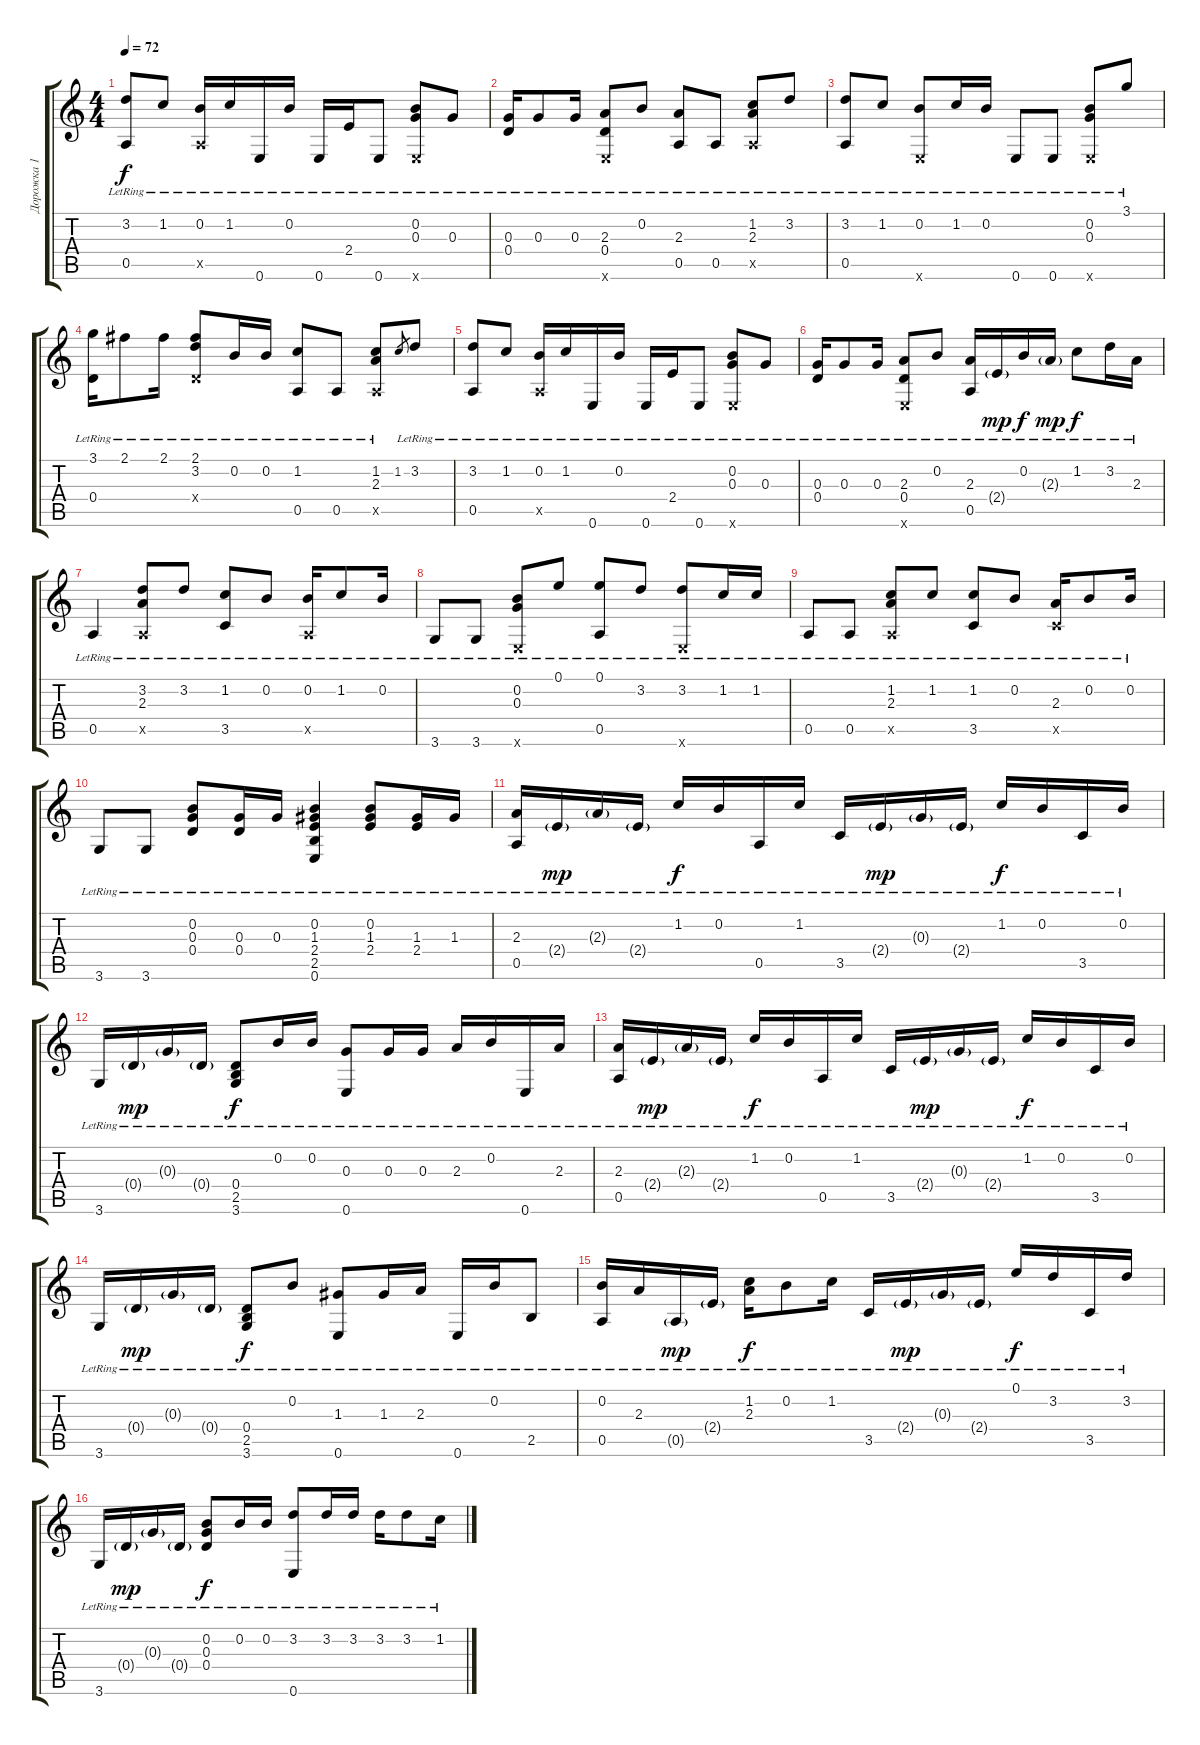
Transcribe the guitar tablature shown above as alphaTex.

\track ("Дорожка 1" "Дорожка 1") {instrument acousticguitarsteel}
\staff {score tabs}
\tuning (E4 B3 G3 D3 A2 E2) {hide}
\ts (4 4)
\tempo 72
\clef g2
\ks c
(3.2{lr} 0.5{lr}).8{dy f} 1.2{lr}.8 (0.2{lr} 0.5{x}).16 1.2{lr}.16 0.6{lr}.16 0.2{lr}.16 0.6{lr}.16 2.4{lr}.16 0.6{lr}.8 (0.2{lr} 0.3{lr} 0.6{x}).8 0.3{lr}.8 |
(0.3{lr} 0.4{lr}).16 0.3{lr}.8 0.3{lr}.16 (2.3{lr} 0.4{lr} 0.6{x}).8 0.2{lr}.8 (2.3{lr} 0.5{lr}).8 0.5{lr}.8 (1.2{lr} 2.3{lr} 0.5{x}).8 3.2{lr}.8 |
(3.2{lr} 0.5{lr}).8 1.2{lr}.8 (0.2{lr} 0.6{x}).8 1.2{lr}.16 0.2{lr}.16 0.6{lr}.8 0.6{lr}.8 (0.2{lr} 0.3{lr} 0.6{x}).8 3.1{lr}.8 |
(3.1{lr} 0.4{lr}).16 2.1{lr}.8 2.1{lr}.16 (2.1{lr} 3.2{lr} 0.4{x}).8 0.2{lr}.16 0.2{lr}.16 (1.2{lr} 0.5{lr}).8 0.5{lr}.8 (1.2{lr} 2.3{lr} 0.5{x}).8 1.2.8{gr} 3.2{lr}.8 |
(3.2{lr} 0.5{lr}).8 1.2{lr}.8 (0.2{lr} 0.5{x}).16 1.2{lr}.16 0.6{lr}.16 0.2{lr}.16 0.6{lr}.16 2.4{lr}.16 0.6{lr}.8 (0.2{lr} 0.3{lr} 0.6{x}).8 0.3{lr}.8 |
(0.3{lr} 0.4{lr}).16 0.3{lr}.8 0.3{lr}.16 (2.3{lr} 0.4{lr} 0.6{x}).8 0.2{lr}.8 (2.3{lr} 0.5{lr}).16 2.4{g lr}.16{dy mp} 0.2{lr}.16{dy f} 2.3{g lr}.16{dy mp} 1.2{lr}.8{dy f} 3.2{lr}.16 2.3{lr}.16 |
0.5{lr}.4 (3.2{lr} 2.3{lr} 0.5{x}).8 3.2{lr}.8 (1.2{lr} 3.5{lr}).8 0.2{lr}.8 (0.2{lr} 0.5{x}).16 1.2{lr}.8 0.2{lr}.16 |
3.6{lr}.8 3.6{lr}.8 (0.2{lr} 0.3{lr} 0.6{x}).8 0.1{lr}.8 (0.1{lr} 0.5{lr}).8 3.2{lr}.8 (3.2{lr} 0.6{x}).8 1.2{lr}.16 1.2{lr}.16 |
0.5{lr}.8 0.5{lr}.8 (1.2{lr} 2.3{lr} 0.5{x}).8 1.2{lr}.8 (1.2{lr} 3.5{lr}).8 0.2{lr}.8 (2.3{lr} 3.5{x}).16 0.2{lr}.8 0.2{lr}.16 |
3.6{lr}.8 3.6{lr}.8 (0.2{lr} 0.3{lr} 0.4{lr}).8 (0.3{lr} 0.4{lr}).16 0.3{lr}.16 (0.2{lr} 1.3{lr} 2.4{lr} 2.5{lr} 0.6{lr}).4 (0.2{lr} 1.3{lr} 2.4{lr}).8 (1.3{lr} 2.4{lr}).16 1.3{lr}.16 |
(2.3{lr} 0.5{lr}).16 2.4{g lr}.16{dy mp} 2.3{g lr}.16 2.4{g lr}.16 1.2{lr}.16{dy f} 0.2{lr}.16 0.5{lr}.16 1.2{lr}.16 3.5{lr}.16 2.4{g lr}.16{dy mp} 0.3{g lr}.16 2.4{g lr}.16 1.2{lr}.16{dy f} 0.2{lr}.16 3.5{lr}.16 0.2{lr}.16 |
3.6{lr}.16 0.4{g lr}.16{dy mp} 0.3{g lr}.16 0.4{g lr}.16 (0.4{lr} 2.5{lr} 3.6{lr}).8{dy f} 0.2{lr}.16 0.2{lr}.16 (0.3{lr} 0.6{lr}).8 0.3{lr}.16 0.3{lr}.16 2.3{lr}.16 0.2{lr}.16 0.6{lr}.16 2.3{lr}.16 |
(2.3{lr} 0.5{lr}).16 2.4{g lr}.16{dy mp} 2.3{g lr}.16 2.4{g lr}.16 1.2{lr}.16{dy f} 0.2{lr}.16 0.5{lr}.16 1.2{lr}.16 3.5{lr}.16 2.4{g lr}.16{dy mp} 0.3{g lr}.16 2.4{g lr}.16 1.2{lr}.16{dy f} 0.2{lr}.16 3.5{lr}.16 0.2{lr}.16 |
3.6{lr}.16 0.4{g lr}.16{dy mp} 0.3{g lr}.16 0.4{g lr}.16 (0.4{lr} 2.5{lr} 3.6{lr}).8{dy f} 0.2{lr}.8 (1.3{lr} 0.6{lr}).8 1.3{lr}.16 2.3{lr}.16 0.6{lr}.16 0.2{lr}.16 2.5{lr}.8 |
(0.2{lr} 0.5{lr}).16 2.3{lr}.16 0.5{g lr}.16{dy mp} 2.4{g lr}.16 (1.2{lr} 2.3{lr}).16{dy f} 0.2{lr}.8 1.2{lr}.16 3.5{lr}.16 2.4{g lr}.16{dy mp} 0.3{g lr}.16 2.4{g lr}.16 0.1{lr}.16{dy f} 3.2{lr}.16 3.5{lr}.16 3.2{lr}.16 |
3.6{lr}.16 0.4{g lr}.16{dy mp} 0.3{g lr}.16 0.4{g lr}.16 (0.2{lr} 0.3{lr} 0.4{lr}).8{dy f} 0.2{lr}.16 0.2{lr}.16 (3.2{lr} 0.6{lr}).8 3.2{lr}.16 3.2{lr}.16 3.2{lr}.16 3.2{lr}.8 1.2{lr}.16
